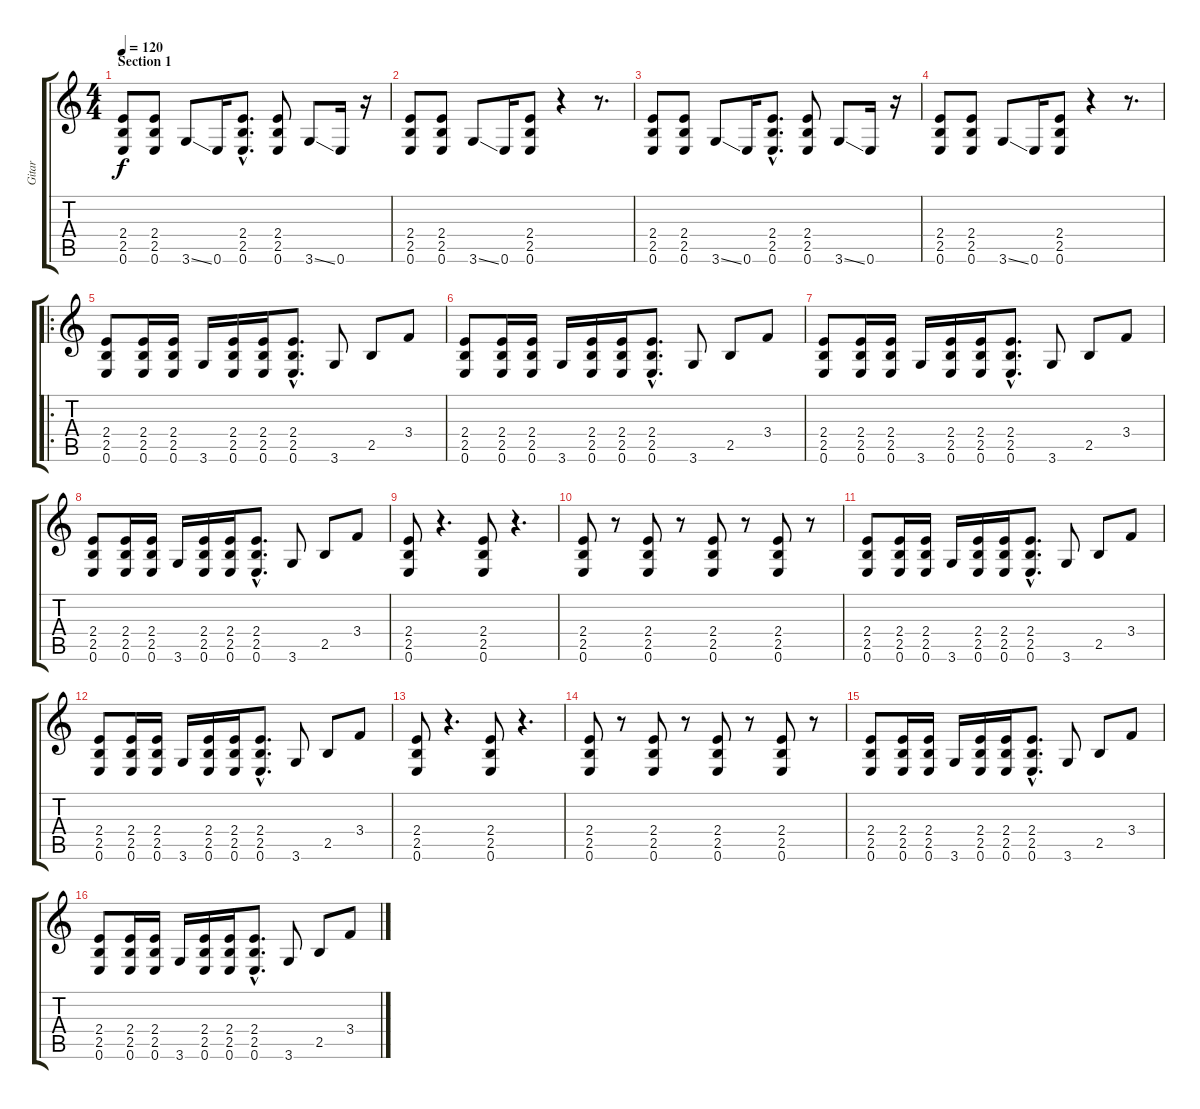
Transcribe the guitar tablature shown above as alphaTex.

\track ("Gitar" "Gitar") {instrument distortionguitar}
\staff {score tabs}
\tuning (E4 B3 G3 D3 A2 E2) {hide}
\ts (4 4)
\section ("" "Section 1")
\tempo 120
\clef g2
\ks c
(2.4 2.5 0.6).8{dy f instrument distortionguitar} (2.4 2.5 0.6).8 3.6{ss}.8 0.6.16 (2.4{hac} 2.5{hac} 0.6{hac}).8{d} (2.4 2.5 0.6).8 3.6{ss}.8 0.6.16 r.16 |
(2.4 2.5 0.6).8 (2.4 2.5 0.6).8 3.6{ss}.8 0.6.16 (2.4 2.5 0.6).8 r.4 r.8{d} |
(2.4 2.5 0.6).8 (2.4 2.5 0.6).8 3.6{ss}.8 0.6.16 (2.4{hac} 2.5{hac} 0.6{hac}).8{d} (2.4 2.5 0.6).8 3.6{ss}.8 0.6.16 r.16 |
(2.4 2.5 0.6).8 (2.4 2.5 0.6).8 3.6{ss}.8 0.6.16 (2.4 2.5 0.6).8 r.4 r.8{d} |
\ro
(2.4 2.5 0.6).8 (2.4 2.5 0.6).16 (2.4 2.5 0.6).16 3.6.16 (2.4 2.5 0.6).16 (2.4 2.5 0.6).16 (2.4{hac} 2.5{hac} 0.6{hac}).8{d} 3.6.8 2.5.8 3.4.8 |
(2.4 2.5 0.6).8 (2.4 2.5 0.6).16 (2.4 2.5 0.6).16 3.6.16 (2.4 2.5 0.6).16 (2.4 2.5 0.6).16 (2.4{hac} 2.5{hac} 0.6{hac}).8{d} 3.6.8 2.5.8 3.4.8 |
(2.4 2.5 0.6).8 (2.4 2.5 0.6).16 (2.4 2.5 0.6).16 3.6.16 (2.4 2.5 0.6).16 (2.4 2.5 0.6).16 (2.4{hac} 2.5{hac} 0.6{hac}).8{d} 3.6.8 2.5.8 3.4.8 |
(2.4 2.5 0.6).8 (2.4 2.5 0.6).16 (2.4 2.5 0.6).16 3.6.16 (2.4 2.5 0.6).16 (2.4 2.5 0.6).16 (2.4{hac} 2.5{hac} 0.6{hac}).8{d} 3.6.8 2.5.8 3.4.8 |
(2.4 2.5 0.6).8 r.4{d} (2.4 2.5 0.6).8 r.4{d} |
(2.4 2.5 0.6).8 r.8 (2.4 2.5 0.6).8 r.8 (2.4 2.5 0.6).8 r.8 (2.4 2.5 0.6).8 r.8 |
(2.4 2.5 0.6).8 (2.4 2.5 0.6).16 (2.4 2.5 0.6).16 3.6.16 (2.4 2.5 0.6).16 (2.4 2.5 0.6).16 (2.4{hac} 2.5{hac} 0.6{hac}).8{d} 3.6.8 2.5.8 3.4.8 |
(2.4 2.5 0.6).8 (2.4 2.5 0.6).16 (2.4 2.5 0.6).16 3.6.16 (2.4 2.5 0.6).16 (2.4 2.5 0.6).16 (2.4{hac} 2.5{hac} 0.6{hac}).8{d} 3.6.8 2.5.8 3.4.8 |
(2.4 2.5 0.6).8 r.4{d} (2.4 2.5 0.6).8 r.4{d} |
(2.4 2.5 0.6).8 r.8 (2.4 2.5 0.6).8 r.8 (2.4 2.5 0.6).8 r.8 (2.4 2.5 0.6).8 r.8 |
(2.4 2.5 0.6).8 (2.4 2.5 0.6).16 (2.4 2.5 0.6).16 3.6.16 (2.4 2.5 0.6).16 (2.4 2.5 0.6).16 (2.4{hac} 2.5{hac} 0.6{hac}).8{d} 3.6.8 2.5.8 3.4.8 |
(2.4 2.5 0.6).8 (2.4 2.5 0.6).16 (2.4 2.5 0.6).16 3.6.16 (2.4 2.5 0.6).16 (2.4 2.5 0.6).16 (2.4{hac} 2.5{hac} 0.6{hac}).8{d} 3.6.8 2.5.8 3.4.8
